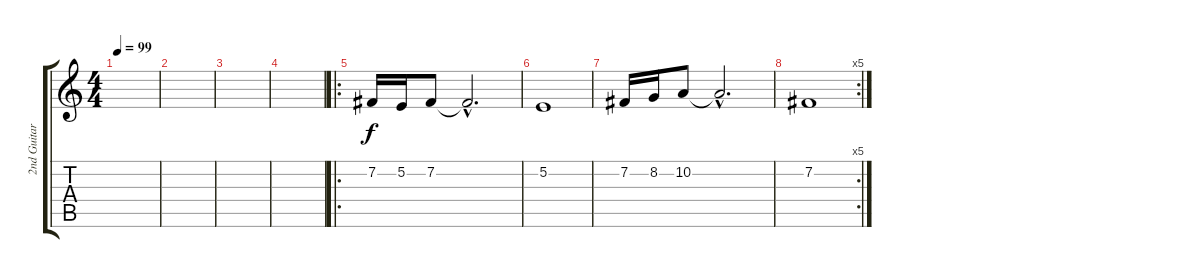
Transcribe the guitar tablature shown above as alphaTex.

\track ("2nd Guitar" "2nd Guitar") {instrument lead1square}
\staff {score tabs}
\tuning (E4 B3 G3 D3 A2 E2) {hide}
\ts (4 4)
\tempo 99
\clef g2
\ks c
|
|
|
|
\ro
7.2.16 5.2.16 7.2.8 7.2{hac t}.2{d} |
5.2.1 |
7.2.16 8.2.16 10.2.8 10.2{hac t}.2{d} |
\rc 5
7.2.1
